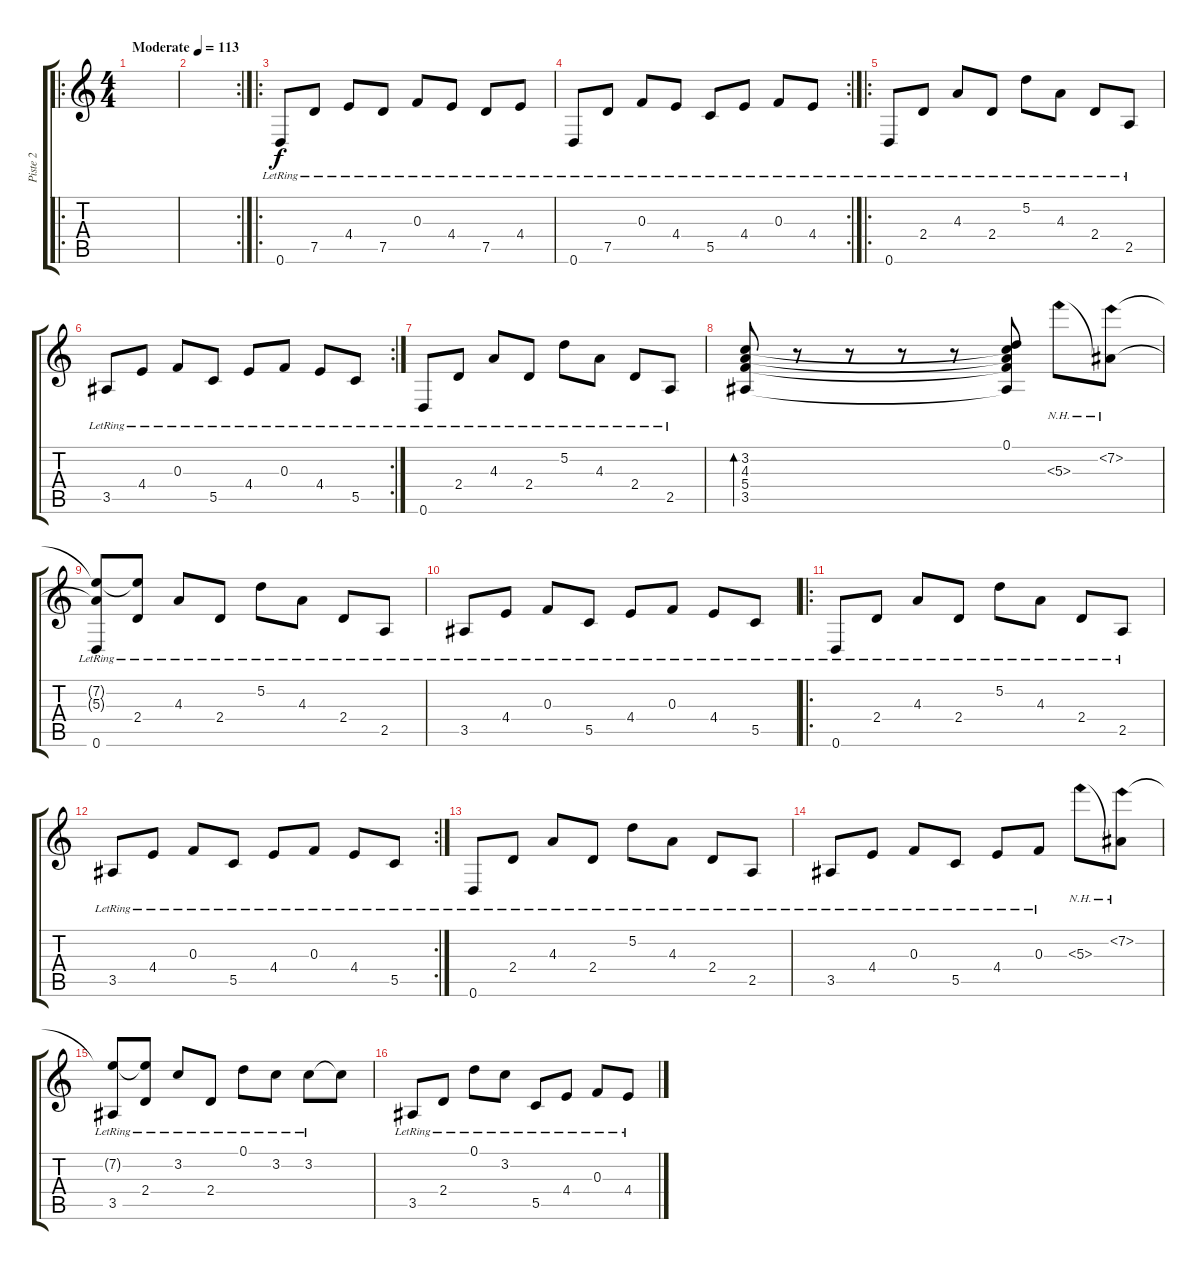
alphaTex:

\track ("Piste 2" "Piste 2") {instrument acousticguitarsteel}
\staff {score tabs}
\tuning (D4 A3 F3 C3 G2 D2) {hide}
\ro
\ts (4 4)
\tempo (113 "Moderate")
\clef g2
\ks c
|
\rc 2
|
\ro
0.6{lr}.8 7.5{lr}.8 4.4{lr}.8 7.5{lr}.8 0.3{lr}.8 4.4{lr}.8 7.5{lr}.8 4.4{lr}.8 |
\rc 2
0.6{lr}.8 7.5{lr}.8 0.3{lr}.8 4.4{lr}.8 5.5{lr}.8 4.4{lr}.8 0.3{lr}.8 4.4{lr}.8 |
\ro
0.6{lr}.8 2.4{lr}.8 4.3{lr}.8 2.4{lr}.8 5.2{lr}.8 4.3{lr}.8 2.4{lr}.8 2.5{lr}.8 |
\rc 2
3.5{lr}.8 4.4{lr}.8 0.3{lr}.8 5.5{lr}.8 4.4{lr}.8 0.3{lr}.8 4.4{lr}.8 5.5{lr}.8 |
0.6{lr}.8 2.4{lr}.8 4.3{lr}.8 2.4{lr}.8 5.2{lr}.8 4.3{lr}.8 2.4{lr}.8 2.5{lr}.8 |
(3.2 4.3 5.4 3.5).8{bd 240} r.8 r.8 r.8 r.8 (0.1 3.2{t} 4.3{t} 5.4{t} 3.5{t}).8 5.3{nh}.8 (7.2{nh} 5.3{t}).8 |
(7.2{t} 5.3{t} 0.6{lr}).8 (7.2{t} 2.4{lr}).8 4.3{lr}.8 2.4{lr}.8 5.2{lr}.8 4.3{lr}.8 2.4{lr}.8 2.5{lr}.8 |
3.5{lr}.8 4.4{lr}.8 0.3{lr}.8 5.5{lr}.8 4.4{lr}.8 0.3{lr}.8 4.4{lr}.8 5.5{lr}.8 |
\ro
0.6{lr}.8 2.4{lr}.8 4.3{lr}.8 2.4{lr}.8 5.2{lr}.8 4.3{lr}.8 2.4{lr}.8 2.5{lr}.8 |
\rc 2
3.5{lr}.8 4.4{lr}.8 0.3{lr}.8 5.5{lr}.8 4.4{lr}.8 0.3{lr}.8 4.4{lr}.8 5.5{lr}.8 |
0.6{lr}.8 2.4{lr}.8 4.3{lr}.8 2.4{lr}.8 5.2{lr}.8 4.3{lr}.8 2.4{lr}.8 2.5{lr}.8 |
3.5{lr}.8 4.4{lr}.8 0.3{lr}.8 5.5{lr}.8 4.4{lr}.8 0.3{lr}.8 5.3{nh}.8 (7.2{nh} 5.3{t}).8 |
(7.2{t} 3.5{lr}).8 (7.2{t} 2.4{lr}).8 3.2{lr}.8 2.4{lr}.8 0.1{lr}.8 3.2{lr}.8 3.2{lr}.8 3.2{t}.8 |
3.5{lr}.8 2.4{lr}.8 0.1{lr}.8 3.2{lr}.8 5.5{lr}.8 4.4{lr}.8 0.3{lr}.8 4.4{lr}.8
